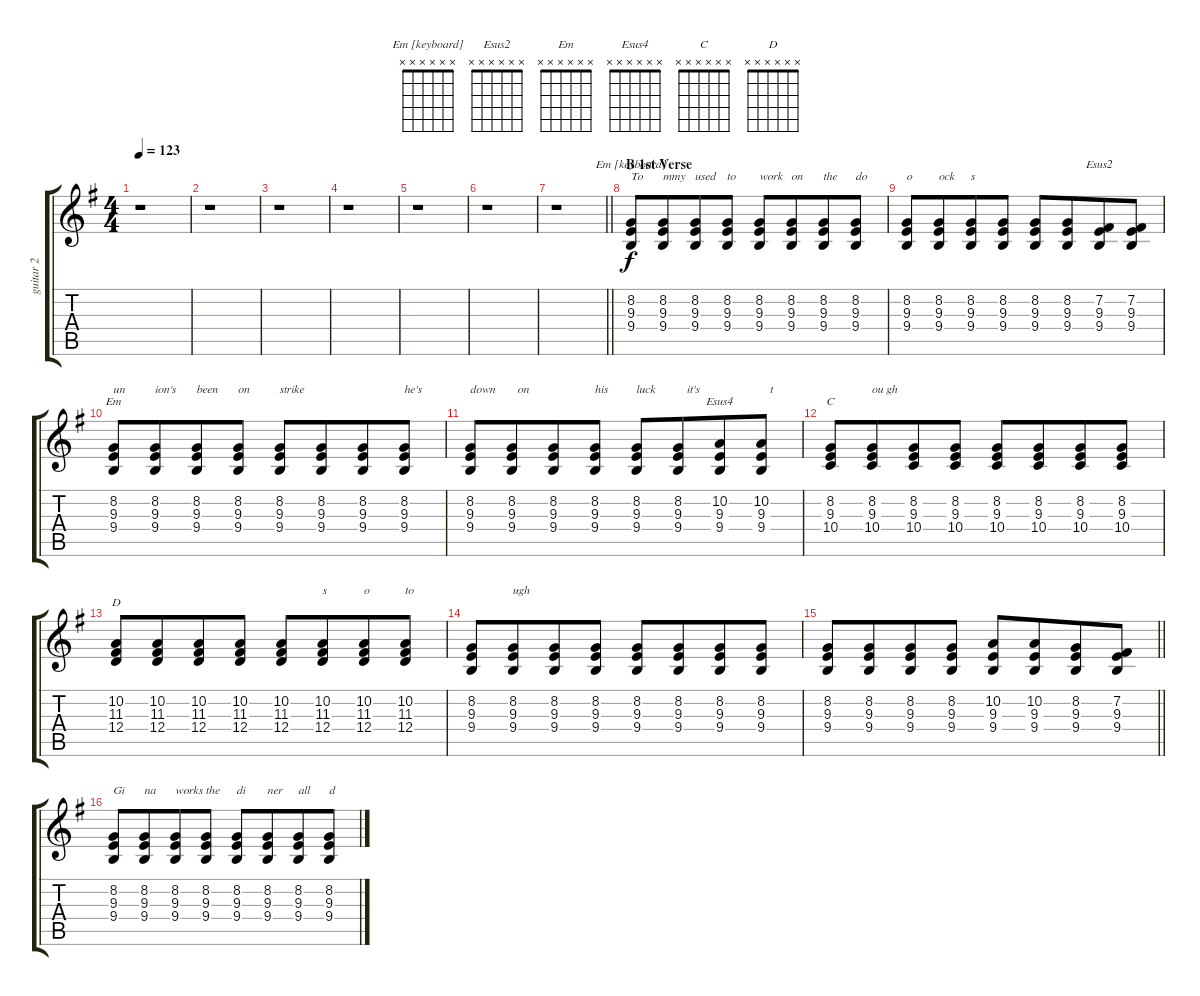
\track ("guitar 2" "guitar 2") {instrument pad3polysynth}
\staff {score tabs}
\tuning (E4 B3 G3 D3 A2 E2) {hide}
\chord ("Em [keyboard]" x x x x x x)
\chord ("Esus2" x x x x x x)
\chord ("Em" x x x x x x)
\chord ("Esus4" x x x x x x)
\chord ("C" x x x x x x)
\chord ("D" x x x x x x)
\ts (4 4)
\tempo 123
\clef g2
\ks g
r.1{dy f} |
r.1 |
r.1 |
r.1 |
r.1 |
r.1 |
\barLineRight lightlight
r.1 |
\section ("" "B 1st Verse")
(8.2 9.3 9.4).8{ch "Em [keyboard]" txt "To" instrument pad3polysynth} (8.2 9.3 9.4).8{txt "mmy" beam merge} (8.2 9.3 9.4).8{txt "used"} (8.2 9.3 9.4).8{txt "to"} (8.2 9.3 9.4).8{txt "work"} (8.2 9.3 9.4).8{txt "on" beam merge} (8.2 9.3 9.4).8{txt "the"} (8.2 9.3 9.4).8{txt "do"} |
(8.2 9.3 9.4).8{txt "o"} (8.2 9.3 9.4).8{txt "ock" beam merge} (8.2 9.3 9.4).8{txt "s"} (8.2 9.3 9.4).8 (8.2 9.3 9.4).8 (8.2 9.3 9.4).8{beam merge} (7.2 9.3 9.4).8{ch "Esus2"} (7.2 9.3 9.4).8 |
(8.2 9.3 9.4).8{ch "Em" txt "un"} (8.2 9.3 9.4).8{txt "ion's" beam merge} (8.2 9.3 9.4).8{txt "been"} (8.2 9.3 9.4).8{txt "on"} (8.2 9.3 9.4).8{txt "strike"} (8.2 9.3 9.4).8{beam merge} (8.2 9.3 9.4).8 (8.2 9.3 9.4).8{txt "he's"} |
(8.2 9.3 9.4).8{txt "down"} (8.2 9.3 9.4).8{txt "  on" beam merge} (8.2 9.3 9.4).8 (8.2 9.3 9.4).8{txt "his"} (8.2 9.3 9.4).8{txt "luck"} (8.2 9.3 9.4).8{txt "   it's" beam merge} (10.2 9.3 9.4).8{ch "Esus4"} (10.2 9.3 9.4).8{txt "   t"} |
(8.2 9.3 10.4).8{ch "C"} (8.2 9.3 10.4).8{txt "ou gh" beam merge} (8.2 9.3 10.4).8 (8.2 9.3 10.4).8 (8.2 9.3 10.4).8 (8.2 9.3 10.4).8{beam merge} (8.2 9.3 10.4).8 (8.2 9.3 10.4).8 |
(10.2 11.3 12.4).8{ch "D"} (10.2 11.3 12.4).8{beam merge} (10.2 11.3 12.4).8 (10.2 11.3 12.4).8 (10.2 11.3 12.4).8 (10.2 11.3 12.4).8{txt "s" beam merge} (10.2 11.3 12.4).8{txt "o"} (10.2 11.3 12.4).8{txt "to"} |
(8.2 9.3 9.4).8 (8.2 9.3 9.4).8{txt "ugh" beam merge} (8.2 9.3 9.4).8 (8.2 9.3 9.4).8 (8.2 9.3 9.4).8 (8.2 9.3 9.4).8{beam merge} (8.2 9.3 9.4).8 (8.2 9.3 9.4).8 |
\barLineRight lightlight
(8.2 9.3 9.4).8 (8.2 9.3 9.4).8{beam merge} (8.2 9.3 9.4).8 (8.2 9.3 9.4).8 (10.2 9.3 9.4).8 (10.2 9.3 9.4).8{beam merge} (8.2 9.3 9.4).8 (7.2 9.3 9.4).8 |
(8.2 9.3 9.4).8{txt "Gi"} (8.2 9.3 9.4).8{txt "na" beam merge} (8.2 9.3 9.4).8{txt "works"} (8.2 9.3 9.4).8{txt "the"} (8.2 9.3 9.4).8{txt "di"} (8.2 9.3 9.4).8{txt "ner" beam merge} (8.2 9.3 9.4).8{txt "all"} (8.2 9.3 9.4).8{txt "d"}
